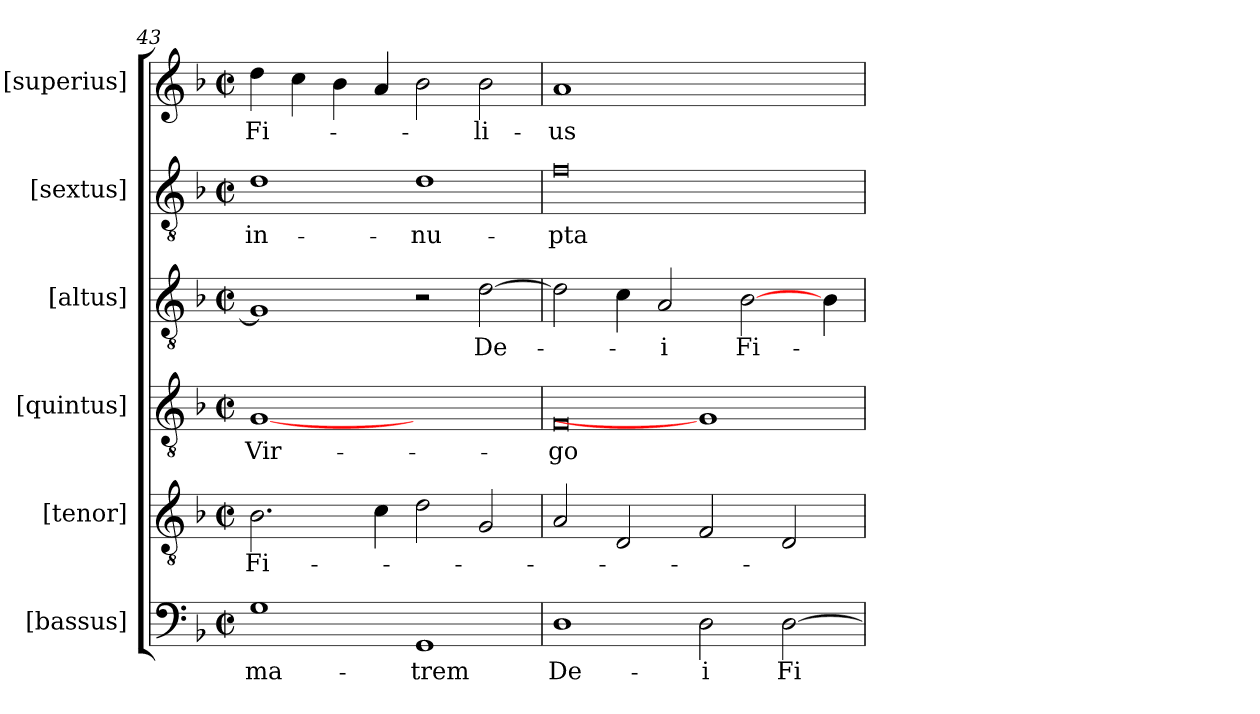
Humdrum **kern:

**kern	**text	**kern	**text	**kern	**text	**kern	**text	**kern	**text	**kern	**text
*part6	*part6	*part5	*part5	*part4	*part4	*part3	*part3	*part2	*part2	*part1	*part1
*staff6	*staff6	*staff5	*staff5	*staff4	*staff4	*staff3	*staff3	*staff2	*staff2	*staff1	*staff1
*I"[bassus]	*	*I"[tenor]	*	*I"[quintus]	*	*I"[altus]	*	*I"[sextus]	*	*I"[superius]	*
*I'[bassus]	*	*I'[tenor]	*	*I'[quintus]	*	*I'[altus]	*	*I'[sextus]	*	*I'[superius]	*
*clefF4	*	*clefGv2	*	*clefGv2	*	*clefGv2	*	*clefGv2	*	*clefG2	*
*k[b-]	*	*k[b-]	*	*k[b-]	*	*k[b-]	*	*k[b-]	*	*k[b-]	*
*F:	*	*F:	*	*F:	*	*F:	*	*F:	*	*F:	*
*M2/2	*	*M2/2	*	*M2/2	*	*M2/2	*	*M2/2	*	*M2/2	*
*met(c|)	*	*met(c|)	*	*met(c|)	*	*met(c|)	*	*met(c|)	*	*met(c|)	*
=43	=43	=43	=43	=43	=43	=43	=43	=43	=43	=43	=43
!	!LO:LY:b:cj	!	!LO:LY:b:cj	!	!LO:LY:b:cj	!	!	!	!LO:LY:b:cj	!	!LO:LY:b:cj
1G	ma-	2.B-\	Fi-	[1G	Vir-	1G]	.	1d	in-	4dd\	Fi-
.	.	.	.	.	.	.	.	.	.	4cc\	.
.	.	.	.	.	.	.	.	.	.	4b-\	.
.	.	4c\	.	.	.	.	.	.	.	4a/	.
!	!LO:LY:b:cj	!	!	!	!	!	!	!	!LO:LY:b:cj	!	!
1GG	-trem	2d\	.	1ryy	.	2r	.	1d	-nu-	2b-\	.
!	!	!	!	!	!	!	!LO:LY:b:cj	!	!	!	!LO:LY:b:cj
.	.	2G/	.	.	.	[>2d\	De-	.	.	2b-\	-li-
=44	=44	=44	=44	=44	=44	=44	=44	=44	=44	=44	=44
!	!LO:LY:b:cj	!	!	!LO:N:vis=0	!LO:LY:b:cj	!	!	!LO:N:vis=0	!LO:LY:b:cj	!	!LO:LY:b:cj
1D	De-	2A/	.	1F	-go	2d\]	.	1f	-pta	1a	-us
.	.	2D/	.	.	.	4c\	.	.	.	.	.
!	!	!	!	!	!	!	!LO:LY:b:cj	!	!	!	!
.	.	.	.	.	.	2A/	-i	.	.	.	.
!	!LO:LY:b:cj	!	!	!	!	!	!	!	!	!	!
2D\	-i	2F/	.	1G]	.	.	.	1ryy	.	1ryy	.
!	!	!	!	!	!	!	!LO:LY:b:cj	!	!	!	!
.	.	.	.	.	.	[>2B-\	Fi-	.	.	.	.
!	!LO:LY:b:cj	!	!	!	!	!	!	!	!	!	!
[>2D\	Fi-	2D/	.	.	.	.	.	.	.	.	.
.	.	.	.	.	.	4B-\	.	.	.	.	.
=	=	=	=	=	=	=	=	=	=	=	=
*-	*-	*-	*-	*-	*-	*-	*-	*-	*-	*-	*-
